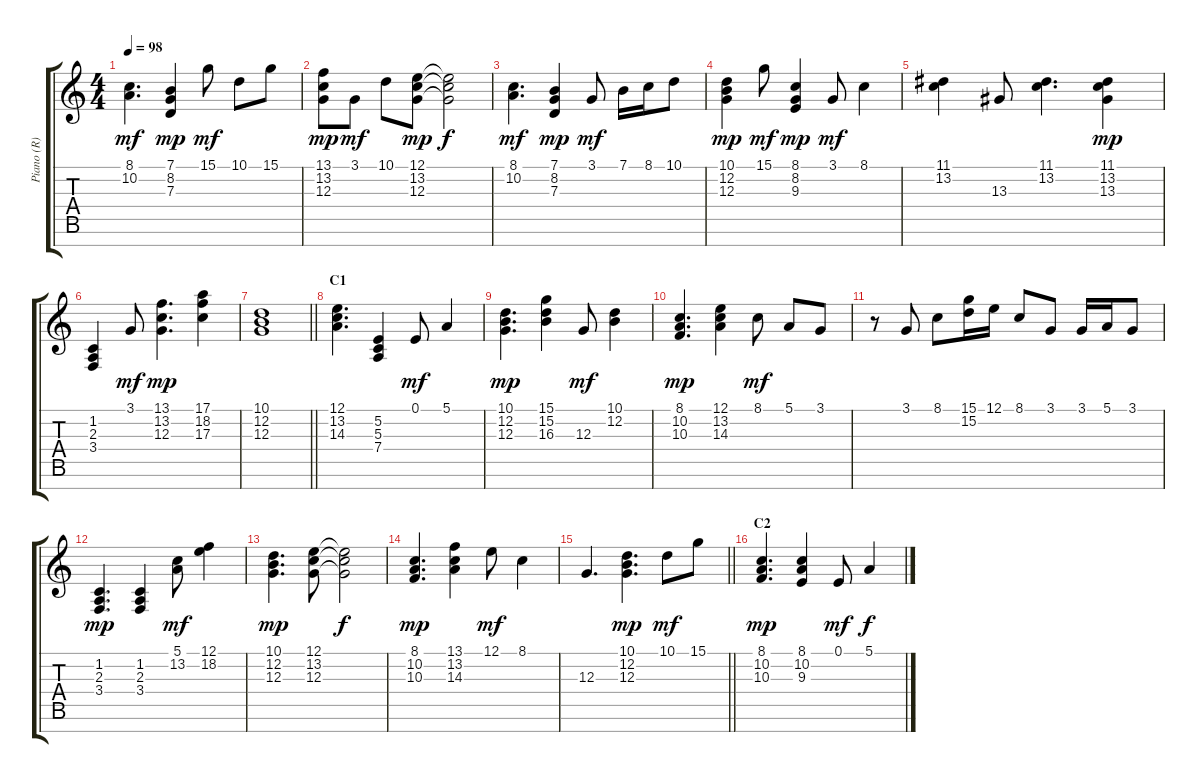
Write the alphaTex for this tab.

\track ("Piano (R)" "Piano (R)") {instrument acousticgrandpiano}
\staff {score tabs}
\tuning (E4 B3 G3 D3 A2 E2 B1) {hide}
\ts (4 4)
\tempo 98
\clef g2
\ks c
(8.1 10.2).4{d dy mf} (7.1 8.2 7.3).4{dy mp} 15.1.8{dy mf} 10.1.8 15.1.8 |
(13.1 13.2 12.3).8{dy mp} 3.1.8{dy mf} 10.1.8 (12.1 13.2 12.3).8{dy mp} (12.1{t} 13.2{t} 12.3{t}).2{dy f} |
(8.1 10.2).4{d dy mf} (7.1 8.2 7.3).4{dy mp} 3.1.8{dy mf} 7.1.16 8.1.16 10.1.8 |
(10.1 12.2 12.3).4{dy mp} 15.1.8{dy mf} (8.1 8.2 9.3).4{dy mp} 3.1.8{dy mf} 8.1.4 |
(11.1 13.2).4 13.3.8 (11.1 13.2).4{d} (11.1 13.2 13.3).4{dy mp} |
(1.2 2.3 3.4).4 3.1.8{dy mf} (13.1 13.2 12.3).4{d dy mp} (17.1 18.2 17.3).4 |
\barLineRight lightlight
(10.1 12.2 12.3).1 |
\section ("" "C1")
(12.1 13.2 14.3).4{d} (5.2 5.3 7.4).4 0.1.8{dy mf} 5.1.4 |
(10.1 12.2 12.3).4{d dy mp} (15.1 15.2 16.3).4 12.3.8{dy mf} (10.1 12.2).4 |
(8.1 10.2 10.3).4{d dy mp} (12.1 13.2 14.3).4 8.1.8{dy mf} 5.1.8 3.1.8 |
r.8 3.1.8 8.1.8 (15.1 15.2).16 12.1.16 8.1.8 3.1.8 3.1.16 5.1.16 3.1.8 |
(1.2 2.3 3.4).4{d dy mp} (1.2 2.3 3.4).4 (5.1 13.2).8{dy mf} (12.1 18.2).4 |
(10.1 12.2 12.3).4{d dy mp} (12.1 13.2 12.3).8 (12.1{t} 13.2{t} 12.3{t}).2{dy f} |
(8.1 10.2 10.3).4{d dy mp} (13.1 13.2 14.3).4 12.1.8{dy mf} 8.1.4 |
\barLineRight lightlight
12.3.4{d} (10.1 12.2 12.3).4{d dy mp} 10.1.8{dy mf} 15.1.8 |
\section ("" "C2")
(8.1 10.2 10.3).4{d dy mp} (8.1 10.2 9.3).4 0.1.8{dy mf} 5.1.4{dy f}
